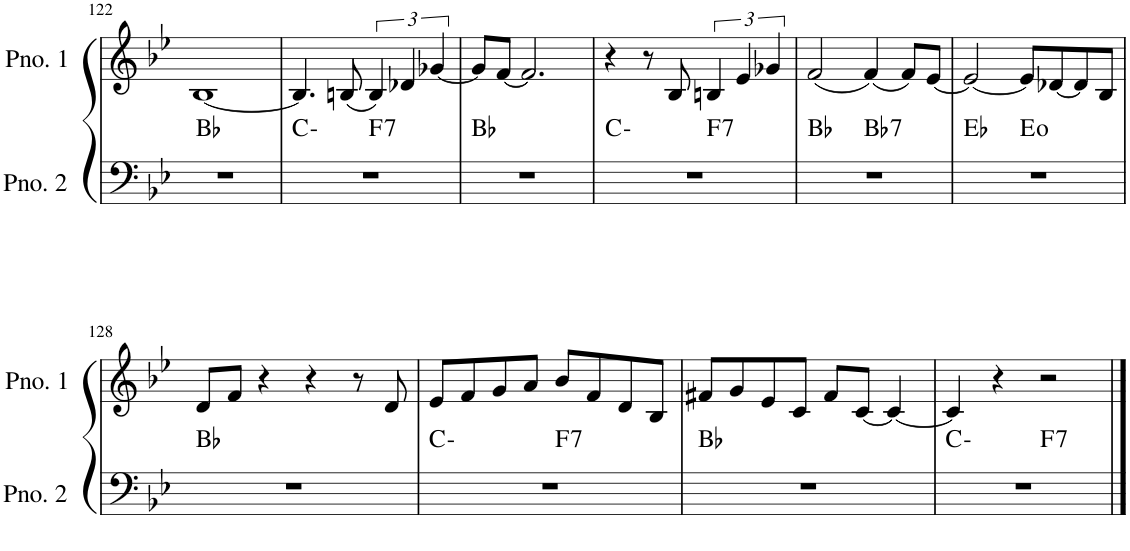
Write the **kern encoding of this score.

**kern	**harte	**kern
*part2	*part2	*part1
*staff2	*	*staff1
*I"ピアノ 2	*	*I"ピアノ 1
!!LO:PB:g=z
*clefF4	*	*clefG2
*k[b-e-]	*	*k[b-e-]
*M4/4	*	*M4/4
=122	=122	=122
1r	Bb:maj	[1B-
=123	=123	=123
*^	*	*
1r	2ryy	C:min	4.B-/]
.	.	.	(8Bn/
!	!	!LO:H:kt=7	!
.	2ryy	F:7	6B/)
.	.	.	6d-X/
.	.	.	[6g-X/
*v	*v	*	*
=124	=124	=124
1r	Bb:maj	8g-/L]
.	.	[8f/J
.	.	2.f/]
=125	=125	=125
*^	*	*
1r	2ryy	C:min	4r
.	.	.	8r
.	.	.	8B-/
!	!	!LO:H:kt=7	!
.	2ryy	F:7	6Bn/
.	.	.	6e-/
.	.	.	6g-X/
=126	=126	=126	=126
1r	2ryy	Bb:maj	(2f/
!	!	!LO:H:kt=7	!
.	2ryy	Bb:7	(4f/)
.	.	.	8f/L)
.	.	.	[8e-/J
=127	=127	=127	=127
1r	2ryy	Eb:maj	2e-/_
.	2ryy	E:dim	8e-/L]
.	.	.	[8d-X/
.	.	.	8d-/]
.	.	.	8B-/J
*v	*v	*	*
!!LO:LB:g=z
=128	=128	=128
1r	Bb:maj	8d/L
.	.	8f/J
.	.	4r
.	.	4r
.	.	8r
.	.	8d/
=129	=129	=129
*^	*	*
1r	2ryy	C:min	8e-/L
.	.	.	8f/
.	.	.	8g/
.	.	.	8a/J
!	!	!LO:H:kt=7	!
.	2ryy	F:7	8b-/L
.	.	.	8f/
.	.	.	8d/
.	.	.	8B-/J
*v	*v	*	*
=130	=130	=130
1r	Bb:maj	8f#X/L
.	.	8g/
.	.	8e-/
.	.	8c/J
.	.	8f#/L
.	.	[8c/J
.	.	4c/_
=131	=131	=131
*^	*	*
1r	2ryy	C:min	4c/]
.	.	.	4r
!	!	!LO:H:kt=7	!
.	2ryy	F:7	2r
*v	*v	*	*
==	==	==
*-	*-	*-
